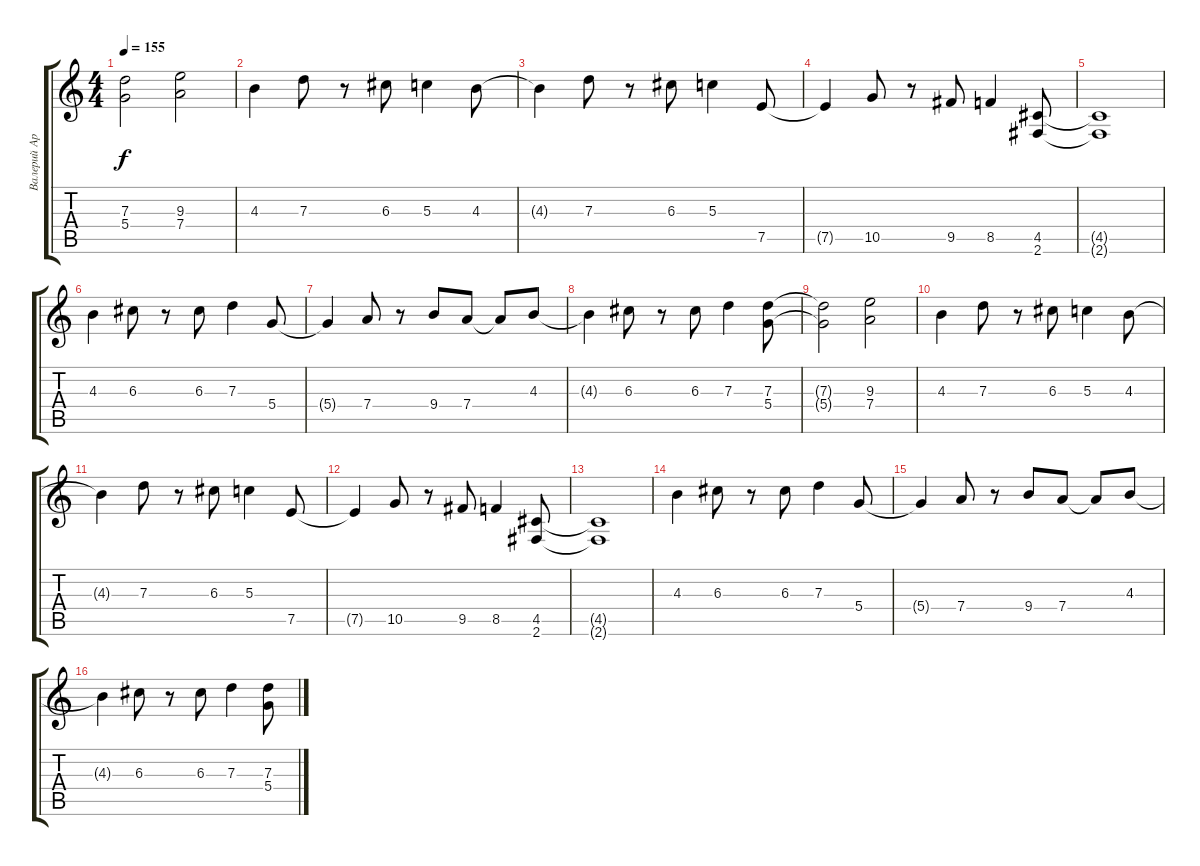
\track ("Валерий Аркадин" "Валерий Ар") {instrument distortionguitar}
\staff {score tabs}
\tuning (E4 B3 G3 D3 A2 E2) {hide}
\ts (4 4)
\tempo 155
\clef g2
\ks c
(7.3{t} 5.4{t}).2{dy f} (9.3 7.4).2 |
4.3.4 7.3.8 r.8 6.3.8 5.3.4 4.3.8 |
4.3{t}.4 7.3.8 r.8 6.3.8 5.3.4 7.5.8 |
7.5{t}.4 10.5.8 r.8 9.5.8 8.5.4 (4.5 2.6).8 |
(4.5{t} 2.6{t}).1 |
4.3.4 6.3.8 r.8 6.3.8 7.3.4 5.4.8 |
5.4{t}.4 7.4.8 r.8 9.4.8 7.4.8 7.4{t}.8 4.3.8 |
4.3{t}.4 6.3.8 r.8 6.3.8 7.3.4 (7.3 5.4).8 |
(7.3{t} 5.4{t}).2 (9.3 7.4).2 |
4.3.4 7.3.8 r.8 6.3.8 5.3.4 4.3.8 |
4.3{t}.4 7.3.8 r.8 6.3.8 5.3.4 7.5.8 |
7.5{t}.4 10.5.8 r.8 9.5.8 8.5.4 (4.5 2.6).8 |
(4.5{t} 2.6{t}).1 |
4.3.4 6.3.8 r.8 6.3.8 7.3.4 5.4.8 |
5.4{t}.4 7.4.8 r.8 9.4.8 7.4.8 7.4{t}.8 4.3.8 |
4.3{t}.4 6.3.8 r.8 6.3.8 7.3.4 (7.3 5.4).8
